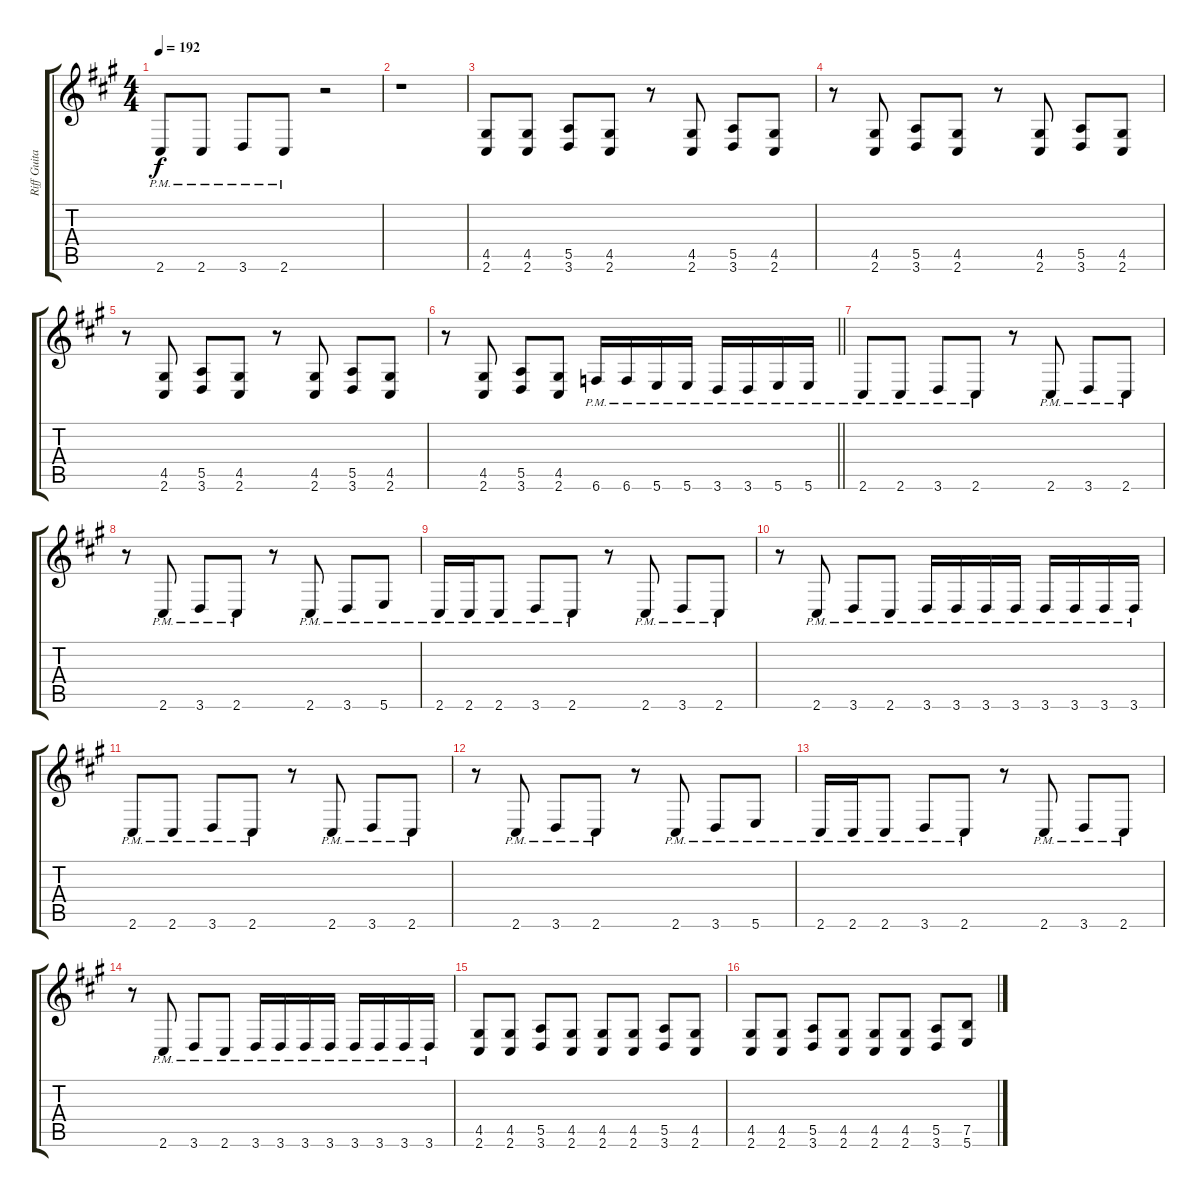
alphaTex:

\track ("Riff Guitar" "Riff Guita") {instrument overdrivenguitar}
\staff {score tabs}
\tuning (B3 Gb3 D3 A2 E2 B1) {hide}
\ts (4 4)
\tempo 192
\clef g2
\ks f#minor
2.6{pm}.8{dy f} 2.6{pm}.8 3.6{pm}.8 2.6{pm}.8 r.2 |
r.1 |
(4.5 2.6).8 (4.5 2.6).8 (5.5 3.6).8 (4.5 2.6).8 r.8 (4.5 2.6).8 (5.5 3.6).8 (4.5 2.6).8 |
r.8 (4.5 2.6).8 (5.5 3.6).8 (4.5 2.6).8 r.8 (4.5 2.6).8 (5.5 3.6).8 (4.5 2.6).8 |
r.8 (4.5 2.6).8 (5.5 3.6).8 (4.5 2.6).8 r.8 (4.5 2.6).8 (5.5 3.6).8 (4.5 2.6).8 |
\barLineRight lightlight
r.8 (4.5 2.6).8 (5.5 3.6).8 (4.5 2.6).8 6.6{pm}.16 6.6{pm}.16 5.6{pm}.16 5.6{pm}.16 3.6{pm}.16 3.6{pm}.16 5.6{pm}.16 5.6{pm}.16 |
2.6{pm}.8 2.6{pm}.8 3.6{pm}.8 2.6{pm}.8 r.8 2.6{pm}.8 3.6{pm}.8 2.6{pm}.8 |
r.8 2.6{pm}.8 3.6{pm}.8 2.6{pm}.8 r.8 2.6{pm}.8 3.6{pm}.8 5.6{pm}.8 |
2.6{pm}.16 2.6{pm}.16 2.6{pm}.8 3.6{pm}.8 2.6{pm}.8 r.8 2.6{pm}.8 3.6{pm}.8 2.6{pm}.8 |
r.8 2.6{pm}.8 3.6{pm}.8 2.6{pm}.8 3.6{pm}.16 3.6{pm}.16 3.6{pm}.16 3.6{pm}.16 3.6{pm}.16 3.6{pm}.16 3.6{pm}.16 3.6{pm}.16 |
2.6{pm}.8 2.6{pm}.8 3.6{pm}.8 2.6{pm}.8 r.8 2.6{pm}.8 3.6{pm}.8 2.6{pm}.8 |
r.8 2.6{pm}.8 3.6{pm}.8 2.6{pm}.8 r.8 2.6{pm}.8 3.6{pm}.8 5.6{pm}.8 |
2.6{pm}.16 2.6{pm}.16 2.6{pm}.8 3.6{pm}.8 2.6{pm}.8 r.8 2.6{pm}.8 3.6{pm}.8 2.6{pm}.8 |
r.8 2.6{pm}.8 3.6{pm}.8 2.6{pm}.8 3.6{pm}.16 3.6{pm}.16 3.6{pm}.16 3.6{pm}.16 3.6{pm}.16 3.6{pm}.16 3.6{pm}.16 3.6{pm}.16 |
(4.5 2.6).8 (4.5 2.6).8 (5.5 3.6).8 (4.5 2.6).8 (4.5 2.6).8 (4.5 2.6).8 (5.5 3.6).8 (4.5 2.6).8 |
(4.5 2.6).8 (4.5 2.6).8 (5.5 3.6).8 (4.5 2.6).8 (4.5 2.6).8 (4.5 2.6).8 (5.5 3.6).8 (7.5 5.6).8
